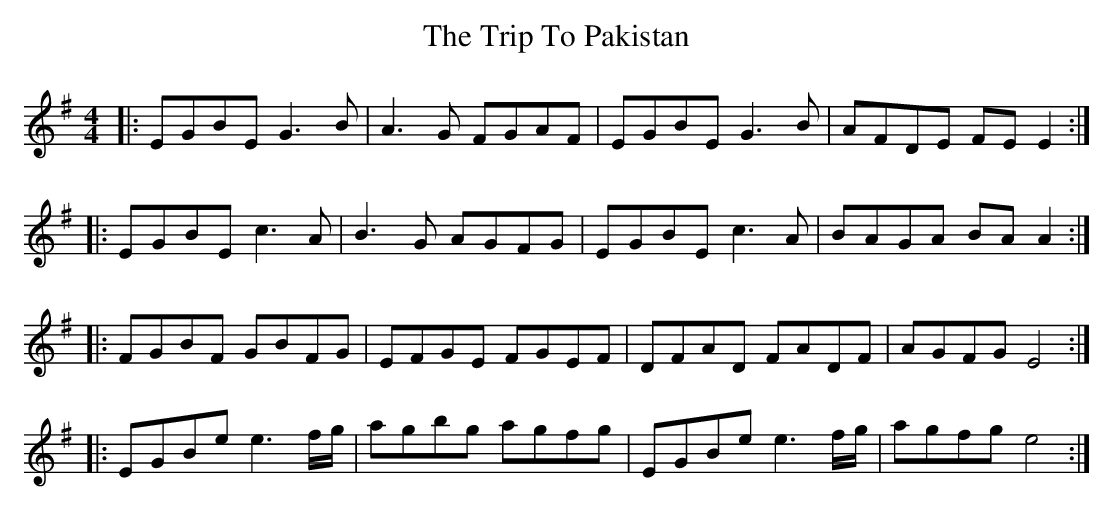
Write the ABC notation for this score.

X:1
T: The Trip To Pakistan
M: 4/4
L: 1/8
K: Emin
|:EGBE G3B|A3G FGAF|EGBE G3B|AFDE FE E2:|
|:EGBE c3A|B3G AGFG|EGBE c3A|BAGA BA A2:|
|:FGBF GBFG|EFGE FGEF|DFAD FADF|AGFG E4:|
|:EGBe e3f/g/|agbg agfg|EGBe e3f/g/|agfg e4:|
